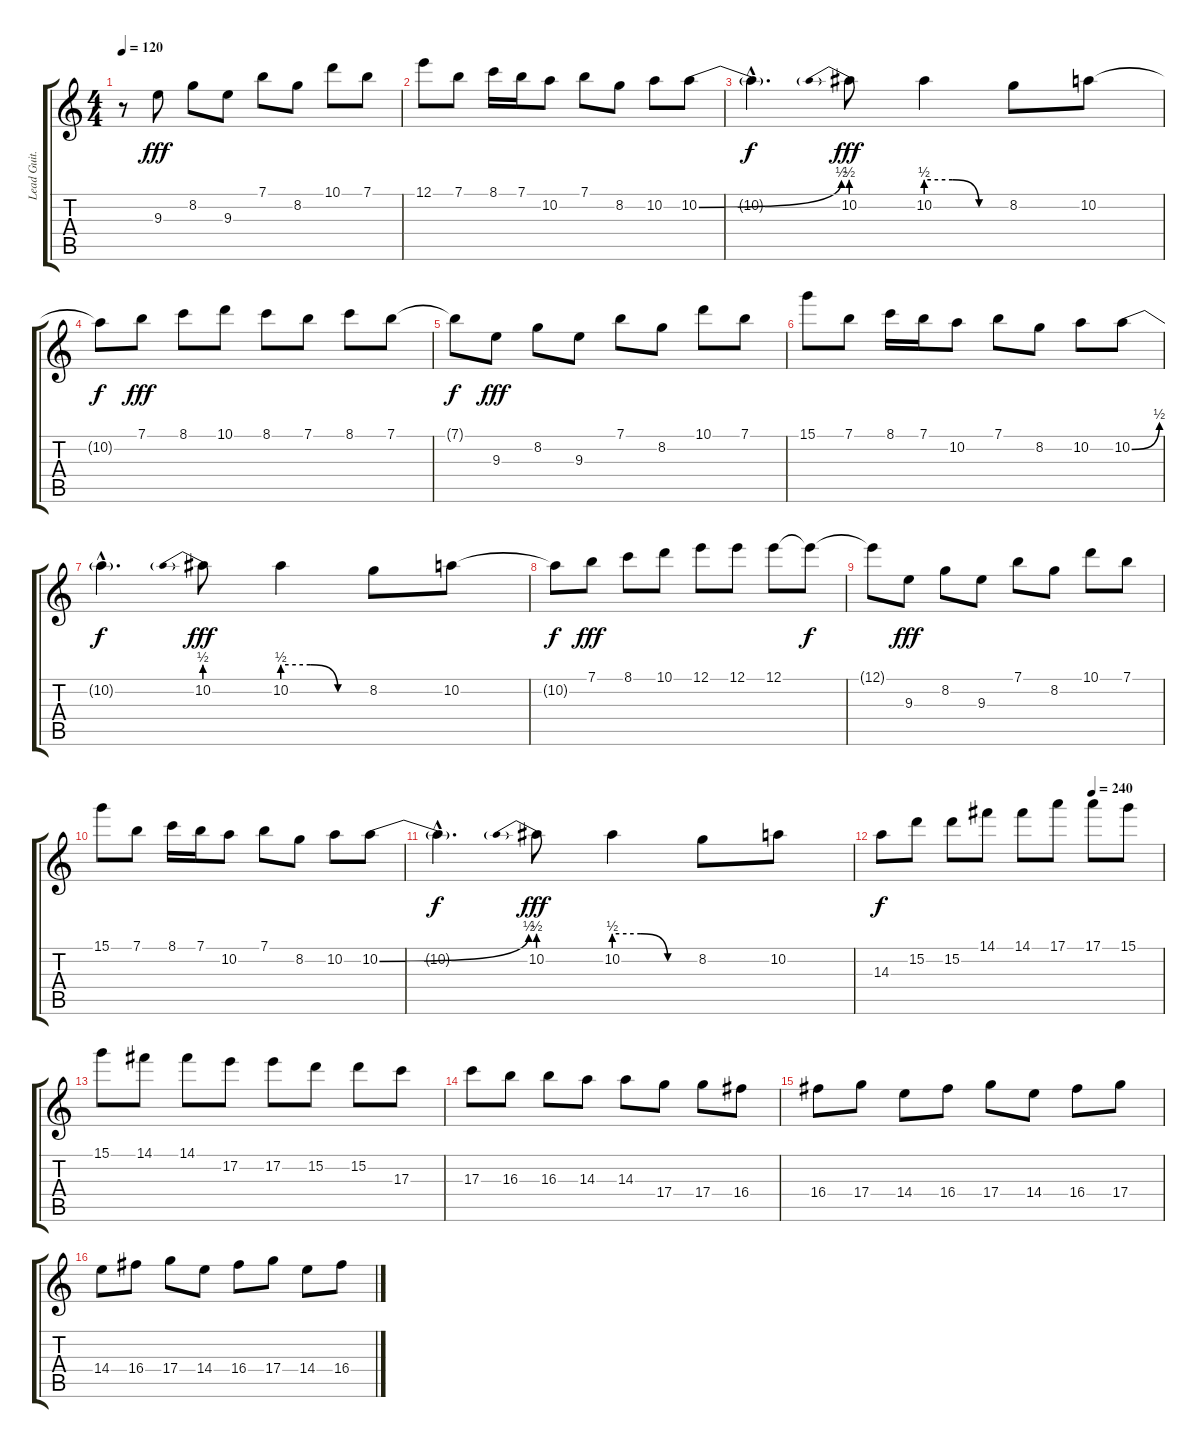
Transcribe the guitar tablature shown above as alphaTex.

\track ("Lead Guit." "Lead Guit.") {instrument distortionguitar}
\staff {score tabs}
\tuning (E4 B3 G3 D3 A2 E2) {hide}
\ts (4 4)
\tempo 120
\clef g2
\ks c
r.8{dy f} 9.3.8{dy fff} 8.2.8 9.3.8 7.1.8 8.2.8 10.1.8 7.1.8 |
12.1.8 7.1.8 8.1.16 7.1.16 10.2.8 7.1.8 8.2.8 10.2.8 10.2{be (bend 0 0 60 2)}.8 |
10.2{hac t}.4{d dy f} 10.2{be (prebend 0 2 60 2)}.8{dy fff} 10.2{be (custom 0 2 20 2 40 0 60 0)}.4 8.2.8 10.2.8 |
10.2{t}.8{dy f} 7.1.8{dy fff} 8.1.8 10.1.8 8.1.8 7.1.8 8.1.8 7.1.8 |
7.1{t}.8{dy f} 9.3.8{dy fff} 8.2.8 9.3.8 7.1.8 8.2.8 10.1.8 7.1.8 |
15.1.8 7.1.8 8.1.16 7.1.16 10.2.8 7.1.8 8.2.8 10.2.8 10.2{be (bend 0 0 60 2)}.8 |
10.2{hac t}.4{d dy f} 10.2{be (prebend 0 2 60 2)}.8{dy fff} 10.2{be (custom 0 2 20 2 40 0 60 0)}.4 8.2.8 10.2.8 |
10.2{t}.8{dy f} 7.1.8{dy fff} 8.1.8 10.1.8 12.1.8 12.1.8 12.1.8 12.1{t}.8{dy f} |
12.1{t}.8 9.3.8{dy fff} 8.2.8 9.3.8 7.1.8 8.2.8 10.1.8 7.1.8 |
15.1.8 7.1.8 8.1.16 7.1.16 10.2.8 7.1.8 8.2.8 10.2.8 10.2{be (bend 0 0 60 2)}.8 |
10.2{hac t}.4{d dy f} 10.2{be (prebend 0 2 60 2)}.8{dy fff} 10.2{be (custom 0 2 20 2 40 0 60 0)}.4 8.2.8 10.2.8 |
\tempo (240 0.75)
14.3.8{dy f} 15.2.8 15.2.8 14.1.8 14.1.8 17.1.8 17.1.8 15.1.8 |
15.1.8 14.1.8 14.1.8 17.2.8 17.2.8 15.2.8 15.2.8 17.3.8 |
17.3.8 16.3.8 16.3.8 14.3.8 14.3.8 17.4.8 17.4.8 16.4.8 |
16.4.8 17.4.8 14.4.8 16.4.8 17.4.8 14.4.8 16.4.8 17.4.8 |
14.4.8 16.4.8 17.4.8 14.4.8 16.4.8 17.4.8 14.4.8 16.4.8
